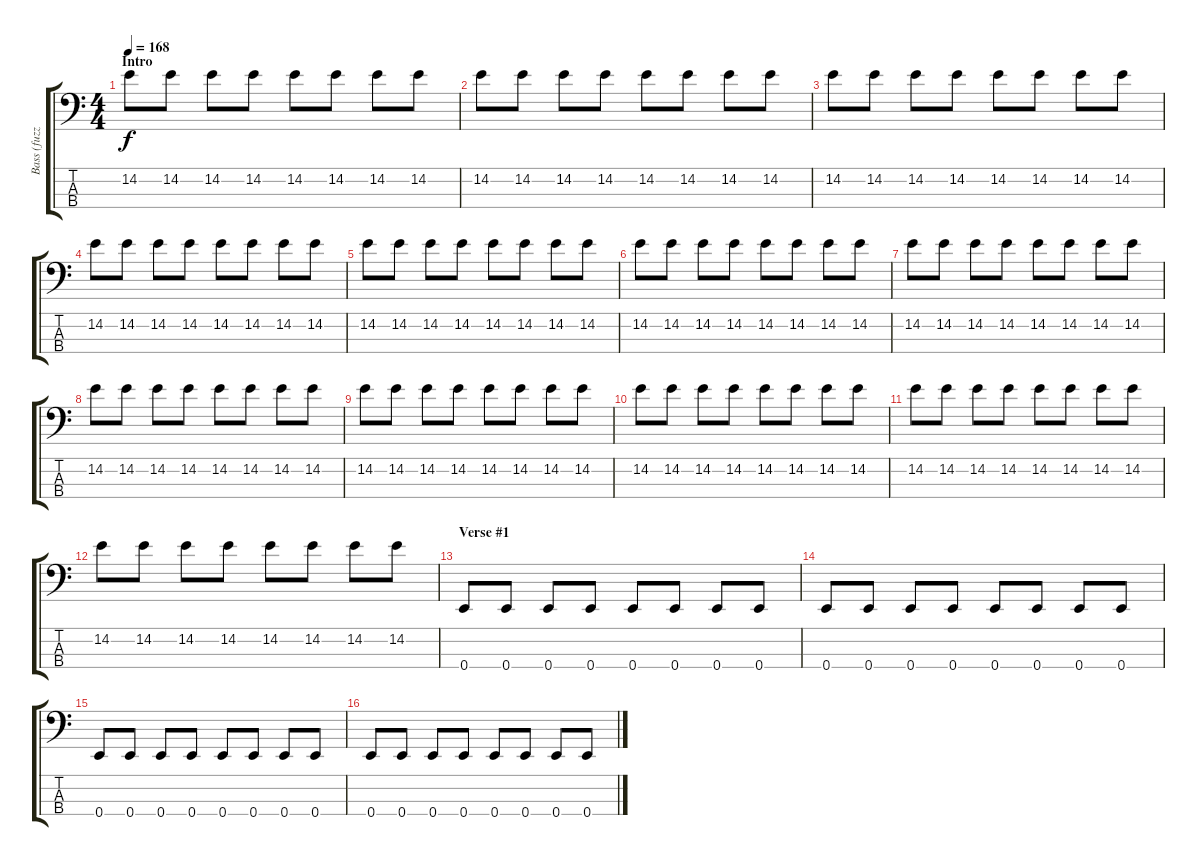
\track ("Bass (fuzzy tone added in lead)" "Bass (fuzz") {instrument electricbasspick}
\staff {score tabs}
\tuning (G2 D2 A1 E1) {hide}
\ts (4 4)
\section ("" "Intro")
\tempo 168
\clef f4
\ks c
14.2.8{dy f instrument electricbasspick} 14.2.8 14.2.8 14.2.8 14.2.8 14.2.8 14.2.8 14.2.8 |
14.2.8 14.2.8 14.2.8 14.2.8 14.2.8 14.2.8 14.2.8 14.2.8 |
14.2.8 14.2.8 14.2.8 14.2.8 14.2.8 14.2.8 14.2.8 14.2.8 |
14.2.8 14.2.8 14.2.8 14.2.8 14.2.8 14.2.8 14.2.8 14.2.8 |
14.2.8 14.2.8 14.2.8 14.2.8 14.2.8 14.2.8 14.2.8 14.2.8 |
14.2.8 14.2.8 14.2.8 14.2.8 14.2.8 14.2.8 14.2.8 14.2.8 |
14.2.8 14.2.8 14.2.8 14.2.8 14.2.8 14.2.8 14.2.8 14.2.8 |
14.2.8 14.2.8 14.2.8 14.2.8 14.2.8 14.2.8 14.2.8 14.2.8 |
14.2.8 14.2.8 14.2.8 14.2.8 14.2.8 14.2.8 14.2.8 14.2.8 |
14.2.8 14.2.8 14.2.8 14.2.8 14.2.8 14.2.8 14.2.8 14.2.8 |
14.2.8 14.2.8 14.2.8 14.2.8 14.2.8 14.2.8 14.2.8 14.2.8 |
14.2.8 14.2.8 14.2.8 14.2.8 14.2.8 14.2.8 14.2.8 14.2.8 |
\section ("" "Verse #1")
0.4.8 0.4.8 0.4.8 0.4.8 0.4.8 0.4.8 0.4.8 0.4.8 |
0.4.8 0.4.8 0.4.8 0.4.8 0.4.8 0.4.8 0.4.8 0.4.8 |
0.4.8 0.4.8 0.4.8 0.4.8 0.4.8 0.4.8 0.4.8 0.4.8 |
0.4.8 0.4.8 0.4.8 0.4.8 0.4.8 0.4.8 0.4.8 0.4.8
